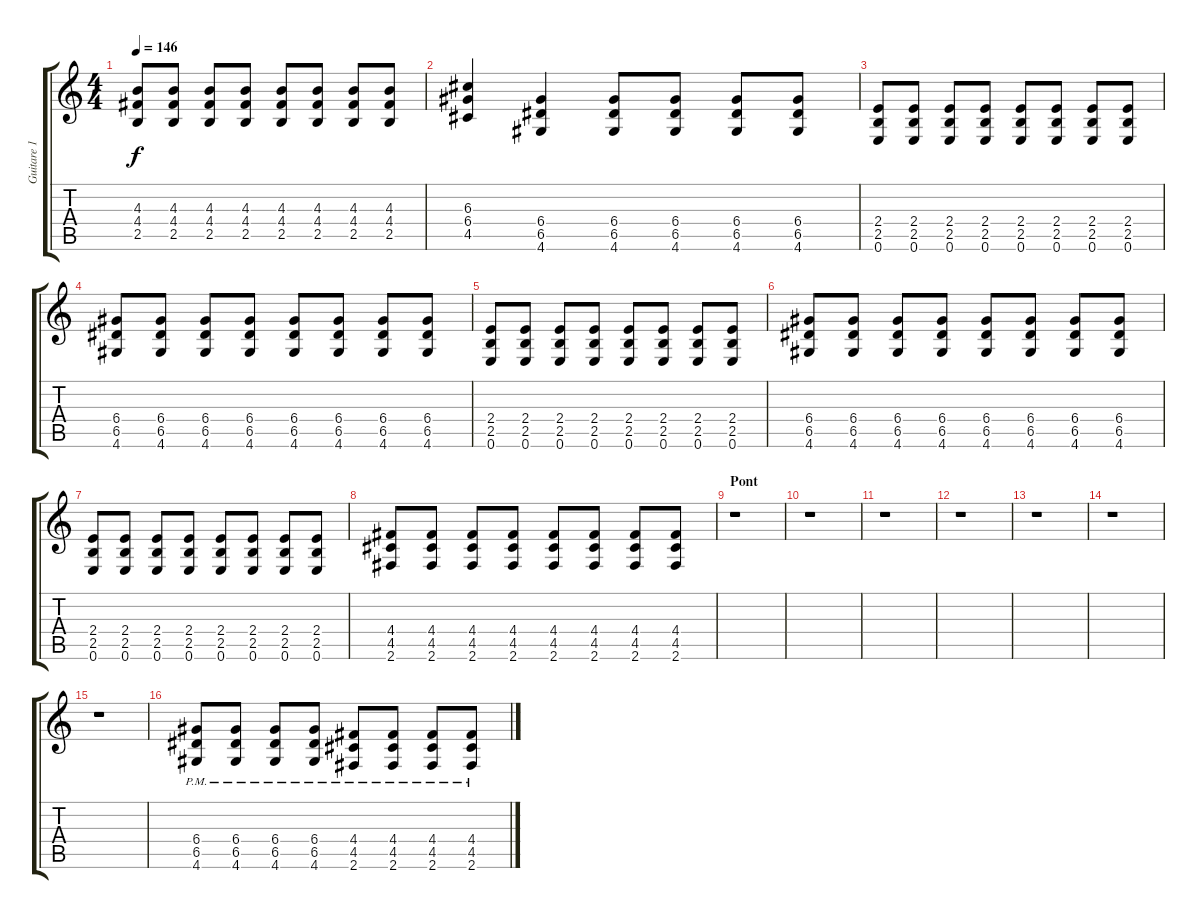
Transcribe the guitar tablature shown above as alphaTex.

\track ("Guitare 1" "Guitare 1") {instrument distortionguitar}
\staff {score tabs}
\tuning (E4 B3 G3 D3 A2 E2) {hide}
\ts (4 4)
\tempo 146
\clef g2
\ks c
(4.3 4.4 2.5).8{dy f} (4.3 4.4 2.5).8 (4.3 4.4 2.5).8 (4.3 4.4 2.5).8 (4.3 4.4 2.5).8 (4.3 4.4 2.5).8 (4.3 4.4 2.5).8 (4.3 4.4 2.5).8 |
(6.3 6.4 4.5).4 (6.4 6.5 4.6).4 (6.4 6.5 4.6).8 (6.4 6.5 4.6).8 (6.4 6.5 4.6).8 (6.4 6.5 4.6).8 |
(2.4 2.5 0.6).8 (2.4 2.5 0.6).8 (2.4 2.5 0.6).8 (2.4 2.5 0.6).8 (2.4 2.5 0.6).8 (2.4 2.5 0.6).8 (2.4 2.5 0.6).8 (2.4 2.5 0.6).8 |
(6.4 6.5 4.6).8 (6.4 6.5 4.6).8 (6.4 6.5 4.6).8 (6.4 6.5 4.6).8 (6.4 6.5 4.6).8 (6.4 6.5 4.6).8 (6.4 6.5 4.6).8 (6.4 6.5 4.6).8 |
(2.4 2.5 0.6).8 (2.4 2.5 0.6).8 (2.4 2.5 0.6).8 (2.4 2.5 0.6).8 (2.4 2.5 0.6).8 (2.4 2.5 0.6).8 (2.4 2.5 0.6).8 (2.4 2.5 0.6).8 |
(6.4 6.5 4.6).8 (6.4 6.5 4.6).8 (6.4 6.5 4.6).8 (6.4 6.5 4.6).8 (6.4 6.5 4.6).8 (6.4 6.5 4.6).8 (6.4 6.5 4.6).8 (6.4 6.5 4.6).8 |
(2.4 2.5 0.6).8 (2.4 2.5 0.6).8 (2.4 2.5 0.6).8 (2.4 2.5 0.6).8 (2.4 2.5 0.6).8 (2.4 2.5 0.6).8 (2.4 2.5 0.6).8 (2.4 2.5 0.6).8 |
(4.4 4.5 2.6).8 (4.4 4.5 2.6).8 (4.4 4.5 2.6).8 (4.4 4.5 2.6).8 (4.4 4.5 2.6).8 (4.4 4.5 2.6).8 (4.4 4.5 2.6).8 (4.4 4.5 2.6).8 |
\section ("" "Pont")
r.1 |
r.1 |
r.1 |
r.1 |
r.1 |
r.1 |
r.1 |
(6.4{pm} 6.5{pm} 4.6{pm}).8 (6.4{pm} 6.5{pm} 4.6{pm}).8 (6.4{pm} 6.5{pm} 4.6{pm}).8 (6.4{pm} 6.5{pm} 4.6{pm}).8 (4.4{pm} 4.5{pm} 2.6{pm}).8 (4.4{pm} 4.5{pm} 2.6{pm}).8 (4.4{pm} 4.5{pm} 2.6{pm}).8 (4.4{pm} 4.5{pm} 2.6{pm}).8
